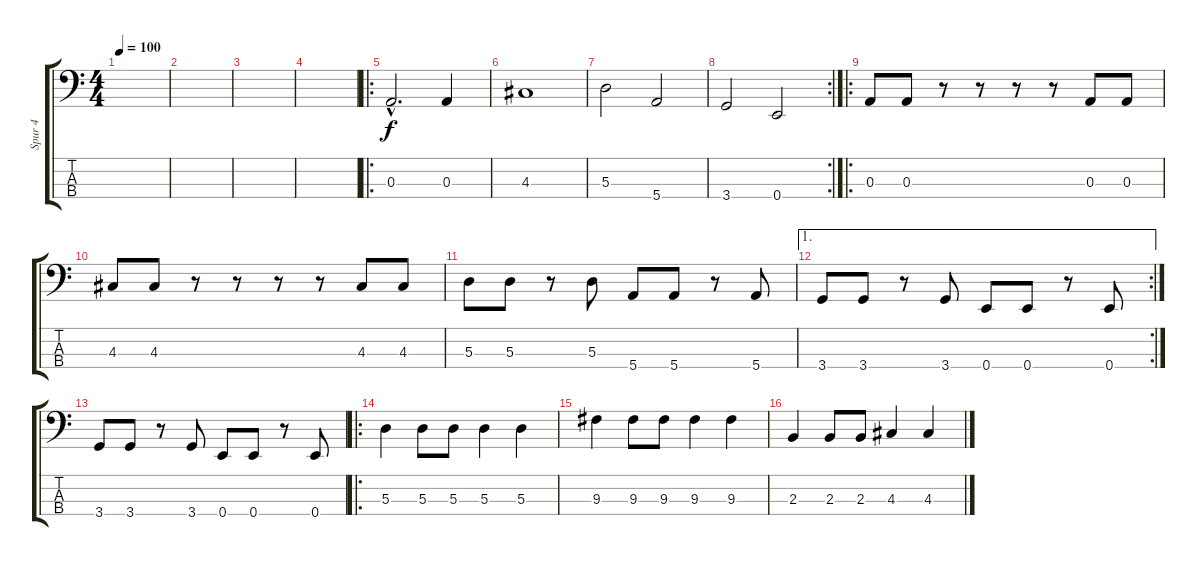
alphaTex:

\track ("Spur 4" "Spur 4") {instrument electricbassfinger}
\staff {score tabs}
\tuning (G2 D2 A1 E1) {hide}
\ts (4 4)
\tempo 100
\clef f4
\ks c
|
|
|
|
\ro
0.3{hac}.2{d} 0.3.4 |
4.3.1 |
5.3.2 5.4.2 |
\rc 2
3.4.2 0.4.2 |
\ro
0.3.8 0.3.8 r.8 r.8 r.8 r.8 0.3.8 0.3.8 |
4.3.8 4.3.8 r.8 r.8 r.8 r.8 4.3.8 4.3.8 |
5.3.8 5.3.8 r.8 5.3.8 5.4.8 5.4.8 r.8 5.4.8 |
\ae 1
\rc 2
3.4.8 3.4.8 r.8 3.4.8 0.4.8 0.4.8 r.8 0.4.8 |
3.4.8 3.4.8 r.8 3.4.8 0.4.8 0.4.8 r.8 0.4.8 |
\ro
5.3.4 5.3.8 5.3.8 5.3.4 5.3.4 |
9.3.4 9.3.8 9.3.8 9.3.4 9.3.4 |
2.3.4 2.3.8 2.3.8 4.3.4 4.3.4
